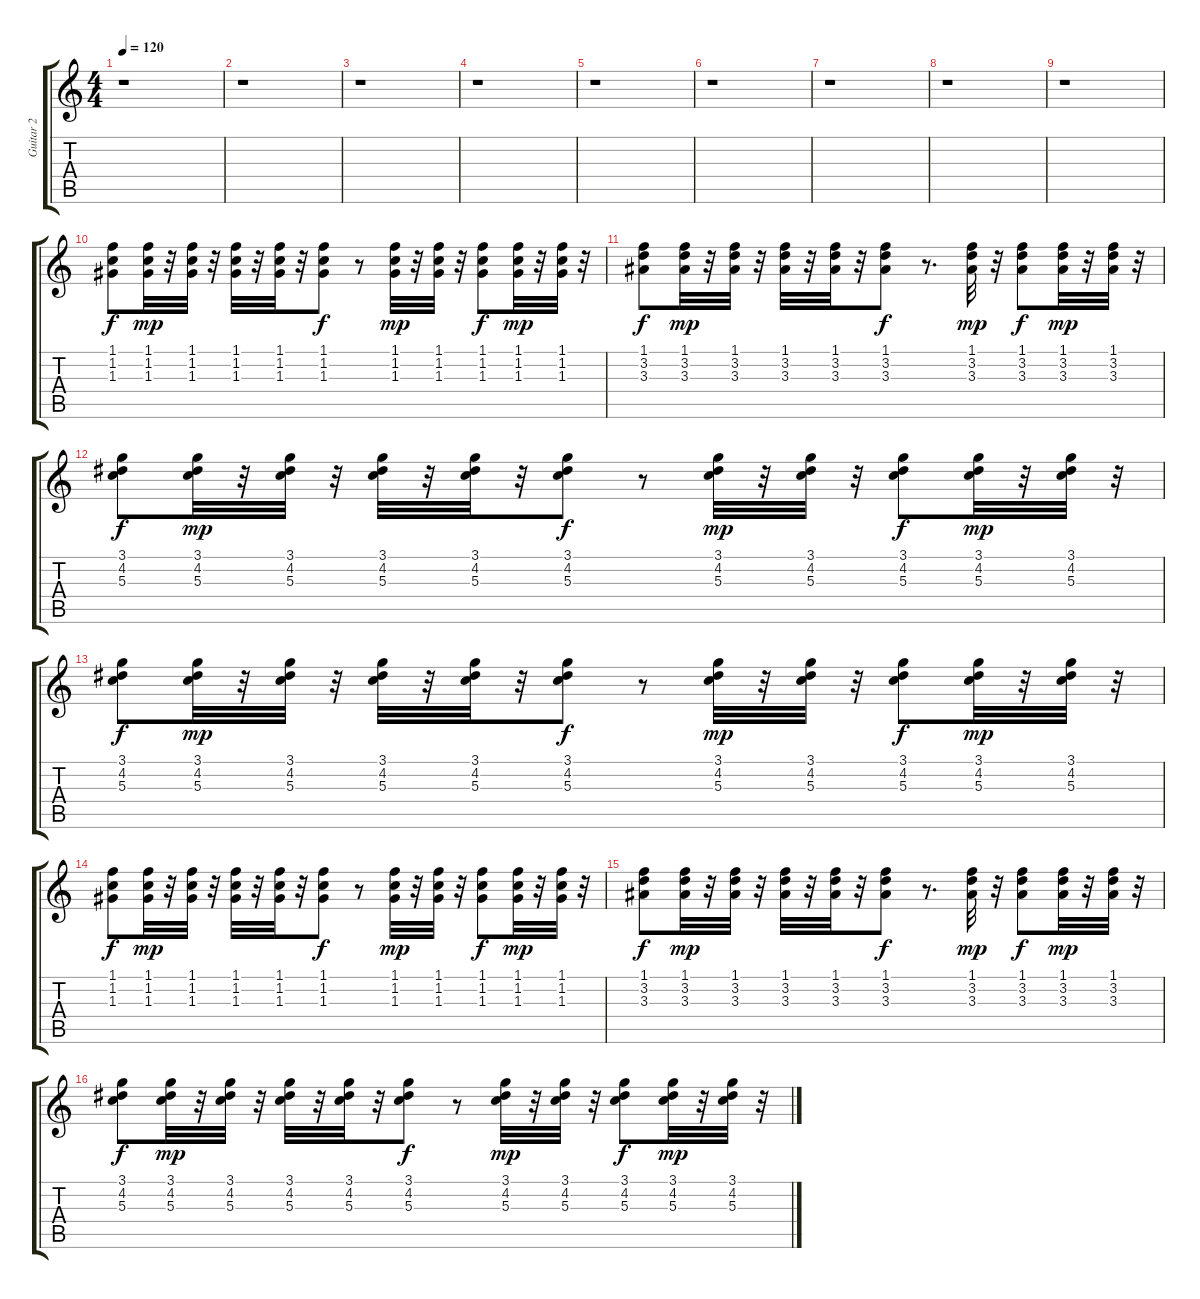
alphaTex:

\track ("Guitar 2" "Guitar 2") {instrument electricguitarmuted}
\staff {score tabs}
\tuning (E4 B3 G3 D3 A2 E2) {hide}
\ts (4 4)
\tempo 120
\clef g2
\ks c
r.1{dy f} |
r.1 |
r.1 |
r.1 |
r.1 |
r.1 |
r.1 |
r.1 |
r.1 |
(1.1 1.2 1.3).8{instrument electricguitarmuted} (1.1 1.2 1.3).32{dy mp} r.32 (1.1 1.2 1.3).32 r.32 (1.1 1.2 1.3).32 r.32 (1.1 1.2 1.3).32 r.32 (1.1 1.2 1.3).8{dy f} r.8 (1.1 1.2 1.3).32{dy mp} r.32 (1.1 1.2 1.3).32 r.32 (1.1 1.2 1.3).8{dy f} (1.1 1.2 1.3).32{dy mp} r.32 (1.1 1.2 1.3).32 r.32 |
(1.1 3.2 3.3).8{dy f} (1.1 3.2 3.3).32{dy mp} r.32 (1.1 3.2 3.3).32 r.32 (1.1 3.2 3.3).32 r.32 (1.1 3.2 3.3).32 r.32 (1.1 3.2 3.3).8{dy f} r.8{d} (1.1 3.2 3.3).32{dy mp} r.32 (1.1 3.2 3.3).8{dy f} (1.1 3.2 3.3).32{dy mp} r.32 (1.1 3.2 3.3).32 r.32 |
(3.1 4.2 5.3).8{dy f} (3.1 4.2 5.3).32{dy mp} r.32 (3.1 4.2 5.3).32 r.32 (3.1 4.2 5.3).32 r.32 (3.1 4.2 5.3).32 r.32 (3.1 4.2 5.3).8{dy f} r.8 (3.1 4.2 5.3).32{dy mp} r.32 (3.1 4.2 5.3).32 r.32 (3.1 4.2 5.3).8{dy f} (3.1 4.2 5.3).32{dy mp} r.32 (3.1 4.2 5.3).32 r.32 |
(3.1 4.2 5.3).8{dy f} (3.1 4.2 5.3).32{dy mp} r.32 (3.1 4.2 5.3).32 r.32 (3.1 4.2 5.3).32 r.32 (3.1 4.2 5.3).32 r.32 (3.1 4.2 5.3).8{dy f} r.8 (3.1 4.2 5.3).32{dy mp} r.32 (3.1 4.2 5.3).32 r.32 (3.1 4.2 5.3).8{dy f} (3.1 4.2 5.3).32{dy mp} r.32 (3.1 4.2 5.3).32 r.32 |
(1.1 1.2 1.3).8{dy f} (1.1 1.2 1.3).32{dy mp} r.32 (1.1 1.2 1.3).32 r.32 (1.1 1.2 1.3).32 r.32 (1.1 1.2 1.3).32 r.32 (1.1 1.2 1.3).8{dy f} r.8 (1.1 1.2 1.3).32{dy mp} r.32 (1.1 1.2 1.3).32 r.32 (1.1 1.2 1.3).8{dy f} (1.1 1.2 1.3).32{dy mp} r.32 (1.1 1.2 1.3).32 r.32 |
(1.1 3.2 3.3).8{dy f} (1.1 3.2 3.3).32{dy mp} r.32 (1.1 3.2 3.3).32 r.32 (1.1 3.2 3.3).32 r.32 (1.1 3.2 3.3).32 r.32 (1.1 3.2 3.3).8{dy f} r.8{d} (1.1 3.2 3.3).32{dy mp} r.32 (1.1 3.2 3.3).8{dy f} (1.1 3.2 3.3).32{dy mp} r.32 (1.1 3.2 3.3).32 r.32 |
(3.1 4.2 5.3).8{dy f} (3.1 4.2 5.3).32{dy mp} r.32 (3.1 4.2 5.3).32 r.32 (3.1 4.2 5.3).32 r.32 (3.1 4.2 5.3).32 r.32 (3.1 4.2 5.3).8{dy f} r.8 (3.1 4.2 5.3).32{dy mp} r.32 (3.1 4.2 5.3).32 r.32 (3.1 4.2 5.3).8{dy f} (3.1 4.2 5.3).32{dy mp} r.32 (3.1 4.2 5.3).32 r.32
